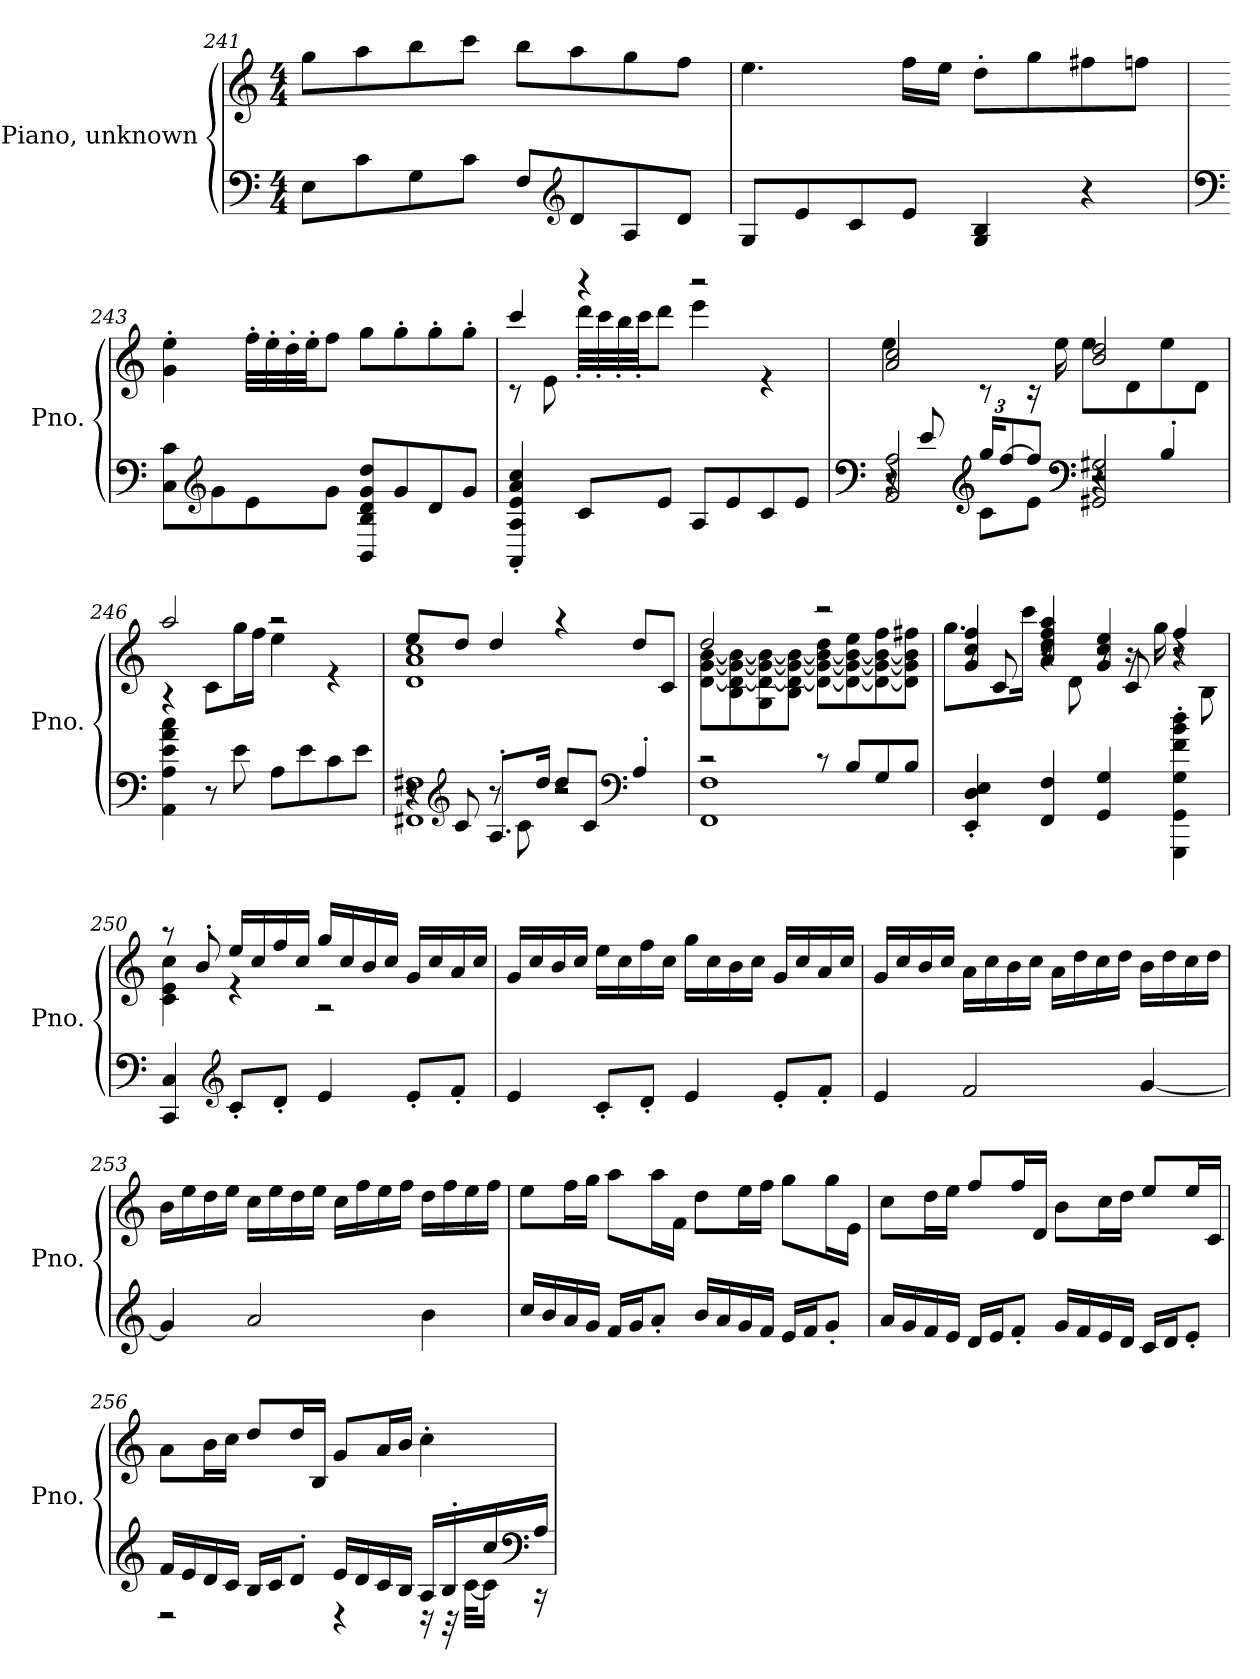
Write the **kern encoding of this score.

**kern	**kern
*part1	*part1
*staff2	*staff1
*I"Piano, unknown	*
*I'Pno.	*
*clefF4	*clefG2
*k[]	*k[]
*M4/4	*M4/4
=241	=241
8E\L	8gg\L
8c\	8aa\
8G\	8bb\
8c\J	8ccc\J
8F/L	8bb\L
*clefG2	*
8d/	8aa\
8A/	8gg\
8d/J	8ff\J
=242	=242
8G/L	4.ee\
8e/	.
8c/	.
8e/J	16ff\LL
.	16ee\JJ
4G/ 4B/	8dd'\L
.	8gg\
4r	8ff#X\
.	8ffn\J
=243	=243
*clefF4	*
8C\ 8c\L	4g\' 4ee\'
*clefG2	*
8g\	.
8e\	32ff'\LLL
.	32ee'\
.	32dd'\
.	32ee'\JJ
8g\J	8ff\J
8BB/ 8B/ 8d/ 8g/ 8dd/L	8gg\L
8g/	8gg'\
8d/	8gg'\
8g/J	8gg'\J
!!LO:LB:g=z
=244	=244
*	*^
4AA/' 4A/' 4e/' 4a/' 4cc/'	4ccc/	8r
.	.	8e\
8c/L	4r	32ddd'\LLL
.	.	32ccc'\
.	.	32bb'\
.	.	32ccc'\JJ
8e/J	.	8ddd\J
8A/L	2r	4eee\
8e/	.	.
8c/	.	4r
8e/J	.	.
=245	=245	=245
*clefF4	*	*
*^	*	*
*	*^	*	*
8r	4r	2AA/ 2A/	2a/ 2cc/	4ee\
8e/	.	.	.	.
*clefG2	*	*	*	*
*Xbrackettup	*	*	*	*
24gg/KL	8c\L	.	.	8r
[12ff/	.	.	.	.
8ff/J]	8e\J	.	.	16r
.	.	.	.	16ee\
*clefF4	*	*	*	*
4r	2r	2GG#X/ 2G#X/	2b/ 2dd/	8ee\L
.	.	.	.	8d\
4B'/	.	.	.	8ee\
.	.	.	.	8d\J
*v	*v	*v	*	*
=246	=246	=246
4AA\ 4A\ 4e\ 4a\ 4cc\	2aa/	4r
8r	.	8c\L
8e\	.	16gg\L
.	.	16ff\JJ
8A\L	2r	4ee\
8e\	.	.
8c\	.	4r
8e\J	.	.
!!LO:LB:g=z	!!
=247	=247	=247
*^	*	*
*	*^	*	*
8r	4r	1FF#X 1F#X	8ee/L	1d 1a 1cc
*clefG2	*	*	*	*
8c/	.	.	8dd/J	.
8.A'/L	8r	.	4dd/	.
.	8c\	.	.	.
16dd/Jk	.	.	.	.
8dd/L	2r	.	4r	.
8c/J	.	.	.	.
*clefF4	*	*	*	*
4A'/	.	.	8dd/L	.
.	.	.	8c/J	.
*	*v	*v	*	*
=248	=248	=248	=248
2r	1FF 1F	2dd/	[8d\ [8g\ [8b\L
.	.	.	8B\ 8d\_ 8g\_ 8b\_
.	.	.	8G\ 8d\_ 8g\_ 8b\_
.	.	.	8B\ 8d\_ 8g\_ 8b\_J
8r	.	2r	8d\_ 8g\_ 8b\_ 8dd\L
8B/L	.	.	8d\_ 8g\_ 8b\_ 8ee\
8G/	.	.	8d\_ 8g\_ 8b\_ 8ff\
8B/J	.	.	8d\] 8g\] 8b\] 8ff#X\J
*v	*v	*	*
=249	=249	=249
*	*	*^
4EE/' 4D/' 4E/'	4g/ 4cc/ 4ff/	8.gg\L	8r
.	.	.	8c/
.	.	16ccc\Jk	.
4FF/ 4F/	4a/ 4dd/ 4ff/ 4aa/	8r	4r
.	.	8d\	.
4GG/ 4G/	4g/ 4cc/ 4ee/	8r	8r
.	.	16r	8c/
.	.	16gg\	.
4GGG\' 4GG\' 4G\' 4f\' 4b\' 4dd\'	4ff/	8r	4r
.	.	8B\	.
*	*	*v	*v
!!LO:LB:g=z
=250	=250	=250
4CC/ 4C/	8r	4c\ 4e\ 4cc\
.	8b'/	.
*clefG2	*	*
8c'/L	16ee/LL	4r
.	16cc/	.
8d'/J	16ff/	.
.	16cc/JJ	.
4e/	16gg/LL	2r
.	16cc/	.
.	16b/	.
.	16cc/JJ	.
8e'/L	16g/LL	.
.	16cc/	.
8f'/J	16a/	.
.	16cc/JJ	.
*	*v	*v
=251	=251
4e/	16g/LL
.	16cc/
.	16b/
.	16cc/JJ
8c'/L	16ee\LL
.	16cc\
8d'/J	16ff\
.	16cc\JJ
4e/	16gg\LL
.	16cc\
.	16b\
.	16cc\JJ
8e'/L	16g/LL
.	16cc/
8f'/J	16a/
.	16cc/JJ
=252	=252
4e/	16g/LL
.	16cc/
.	16b/
.	16cc/JJ
2f/	16a\LL
.	16cc\
.	16b\
.	16cc\JJ
.	16a\LL
.	16dd\
.	16cc\
.	16dd\JJ
[4g/	16b\LL
.	16dd\
.	16cc\
.	16dd\JJ
!!LO:PB:g=z
=253	=253
4g/]	16b\LL
.	16ee\
.	16dd\
.	16ee\JJ
2a/	16cc\LL
.	16ee\
.	16dd\
.	16ee\JJ
.	16cc\LL
.	16ff\
.	16ee\
.	16ff\JJ
4b\	16dd\LL
.	16ff\
.	16ee\
.	16ff\JJ
=254	=254
16cc/LL	8ee\L
16b/	.
16a/	16ff\L
16g/JJ	16gg\JJ
16f/LL	8aa\L
16g/J	.
8a'/J	16aa\L
.	16f\JJ
16b/LL	8dd\L
16a/	.
16g/	16ee\L
16f/JJ	16ff\JJ
16e/LL	8gg\L
16f/J	.
8g'/J	16gg\L
.	16e\JJ
=255	=255
16a/LL	8cc\L
16g/	.
16f/	16dd\L
16e/JJ	16ee\JJ
16d/LL	8ff/L
16e/J	.
8f'/J	16ff/L
.	16d/JJ
16g/LL	8b\L
16f/	.
16e/	16cc\L
16d/JJ	16dd\JJ
16c/LL	8ee/L
16d/J	.
8e'/J	16ee/L
.	16c/JJ
!!LO:LB:g=z
=256	=256
*^	*
16f/LL	2r	8a\L
16e/	.	.
16d/	.	16b\L
16c/JJ	.	16cc\JJ
16B/LL	.	8dd/L
16c/J	.	.
8d'/J	.	16dd/L
.	.	16B/JJ
16e/LL	4r	8g/L
16d/	.	.
16c/	.	16a/L
16B/JJ	.	16b/JJ
16A/LL	16r	4cc'\
16B'/	32r	.
.	[32c\KLL	.
16cc/	16c\JJ]	.
*clefF4	*	*
16A/JJ	16r	.
*v	*v	*
=	=
*-	*-
